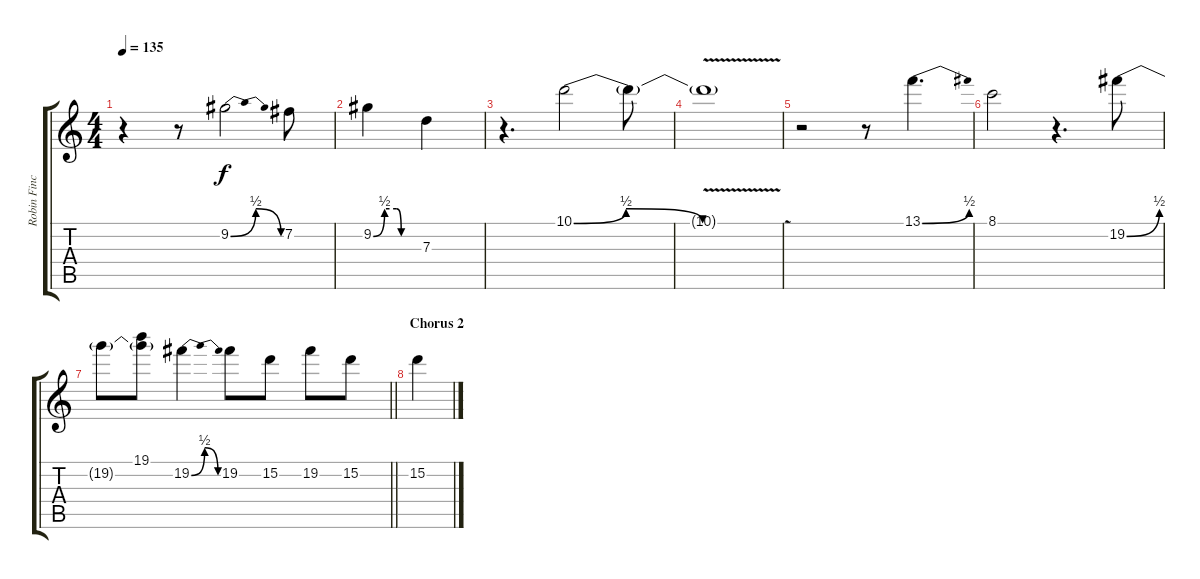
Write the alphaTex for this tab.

\track ("Robin Finck" "Robin Finc") {instrument overdrivenguitar}
\staff {score tabs}
\tuning (E4 B3 G3 D3 A2 D2) {hide}
\ts (4 4)
\tempo 135
\clef g2
\ks c
r.4{dy f} r.8 9.2{be (bendrelease 0 0 15 2 58 2 60 0)}.2 7.2.8 |
9.2{be (custom 0 0 15 2 31 2 37 0 60 0)}.4 7.3.4 |
r.4{d} 10.1{be (custom 0 0 15 2 37 0 60 0)}.2 10.1{t}.8 |
10.1{v t}.1 |
r.2 r.8 13.1{be (bend 0 0 60 2)}.4{d} |
8.1.2 r.4{d} 19.2{be (bend 0 0 60 2)}.8 |
\barLineRight lightlight
19.2{t}.8 (19.1 19.2{t}).8 19.2{be (bendrelease 0 0 15 2 40 2 60 0)}.4 19.2.8 15.2.8 19.2.8 15.2.8 |
\section ("" "Chorus 2")
15.2.4
